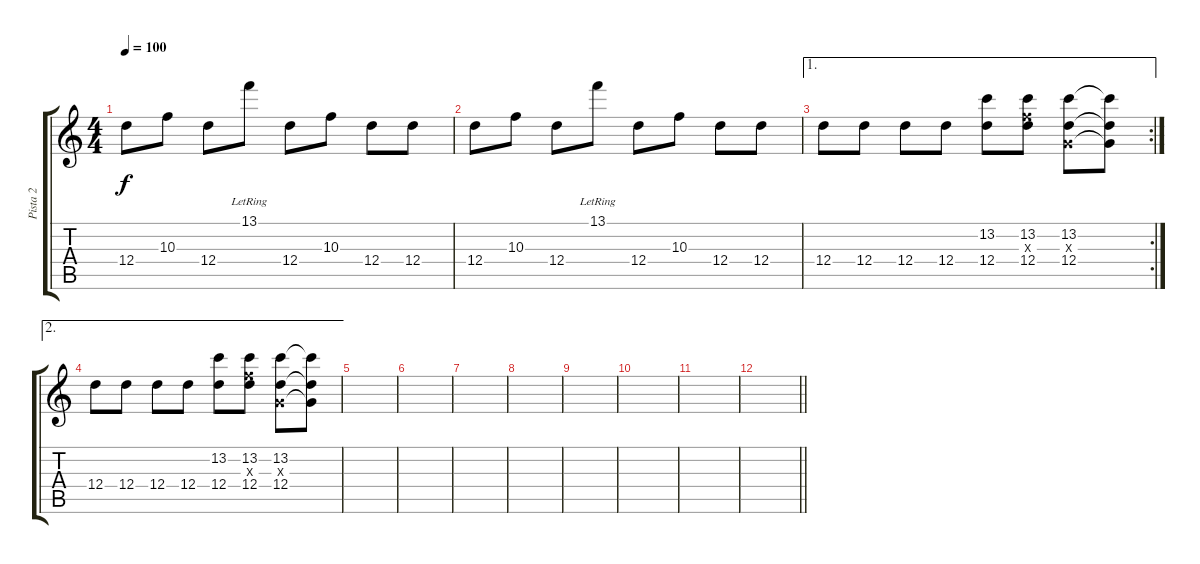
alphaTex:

\track ("Pista 2" "Pista 2") {instrument distortionguitar}
\staff {score tabs}
\tuning (E4 B3 G3 D3 A2 E2) {hide}
\ts (4 4)
\tempo 100
\clef g2
\ks c
12.4.8{dy f} 10.3.8 12.4.8 13.1{lr}.8 12.4.8 10.3.8 12.4.8 12.4.8 |
12.4.8 10.3.8 12.4.8 13.1{lr}.8 12.4.8 10.3.8 12.4.8 12.4.8 |
\ae 1
\rc 2
12.4.8 12.4.8 12.4.8 12.4.8 (13.2 12.4).8 (13.2 10.3{x} 12.4).8 (13.2 0.3{x} 12.4).8 (13.2{t} 0.3{t} 12.4{t}).8 |
\ae 2
12.4.8 12.4.8 12.4.8 12.4.8 (13.2 12.4).8 (13.2 10.3{x} 12.4).8 (13.2 0.3{x} 12.4).8 (13.2{t} 0.3{t} 12.4{t}).8 |
|
|
|
|
|
|
|
\barLineRight lightlight
